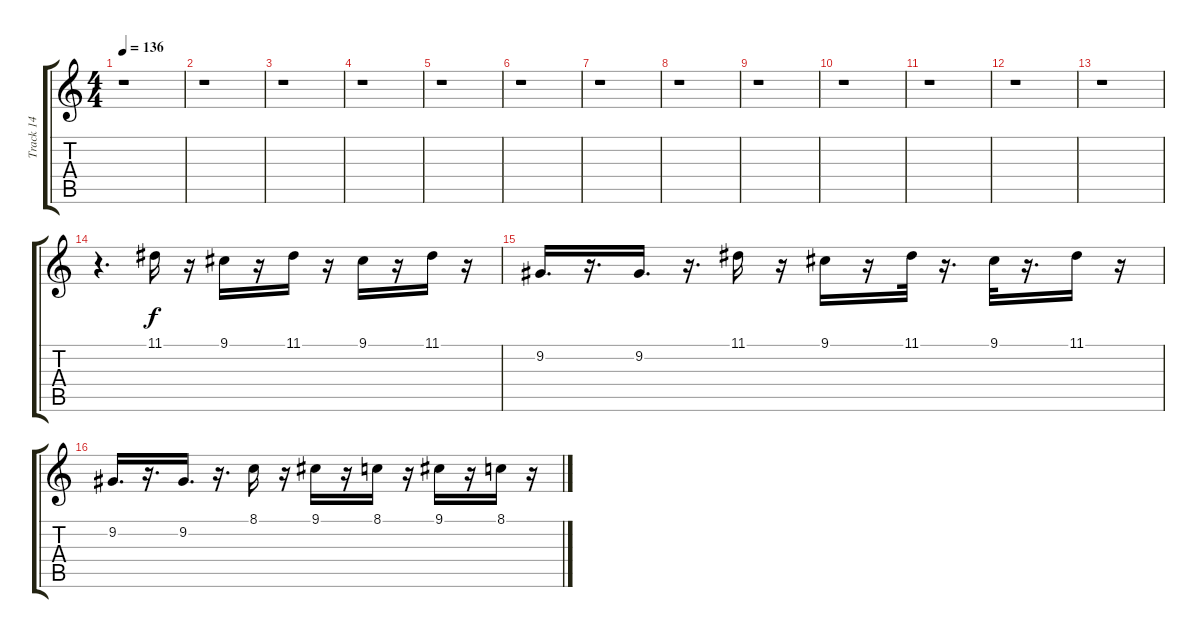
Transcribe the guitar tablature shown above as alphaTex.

\track ("Track 14" "Track 14") {instrument lead1square}
\staff {score tabs}
\tuning (E4 B3 G3 D3 A2 E2) {hide}
\ts (4 4)
\tempo 136
\clef g2
\ks c
r.1{dy f} |
r.1 |
r.1 |
r.1 |
r.1 |
r.1 |
r.1 |
r.1 |
r.1 |
r.1 |
r.1 |
r.1 |
r.1 |
r.4{d} 11.1.16 r.16 9.1.16 r.16 11.1.16 r.16 9.1.16 r.16 11.1.16 r.16 |
9.2.16{d} r.16{d} 9.2.16{d} r.16{d} 11.1.16 r.16 9.1.16 r.16 11.1.32 r.16{d} 9.1.32 r.16{d} 11.1.16 r.16 |
9.2.16{d} r.16{d} 9.2.16{d} r.16{d} 8.1.16 r.16 9.1.16 r.16 8.1.16 r.16 9.1.16 r.16 8.1.16 r.16
